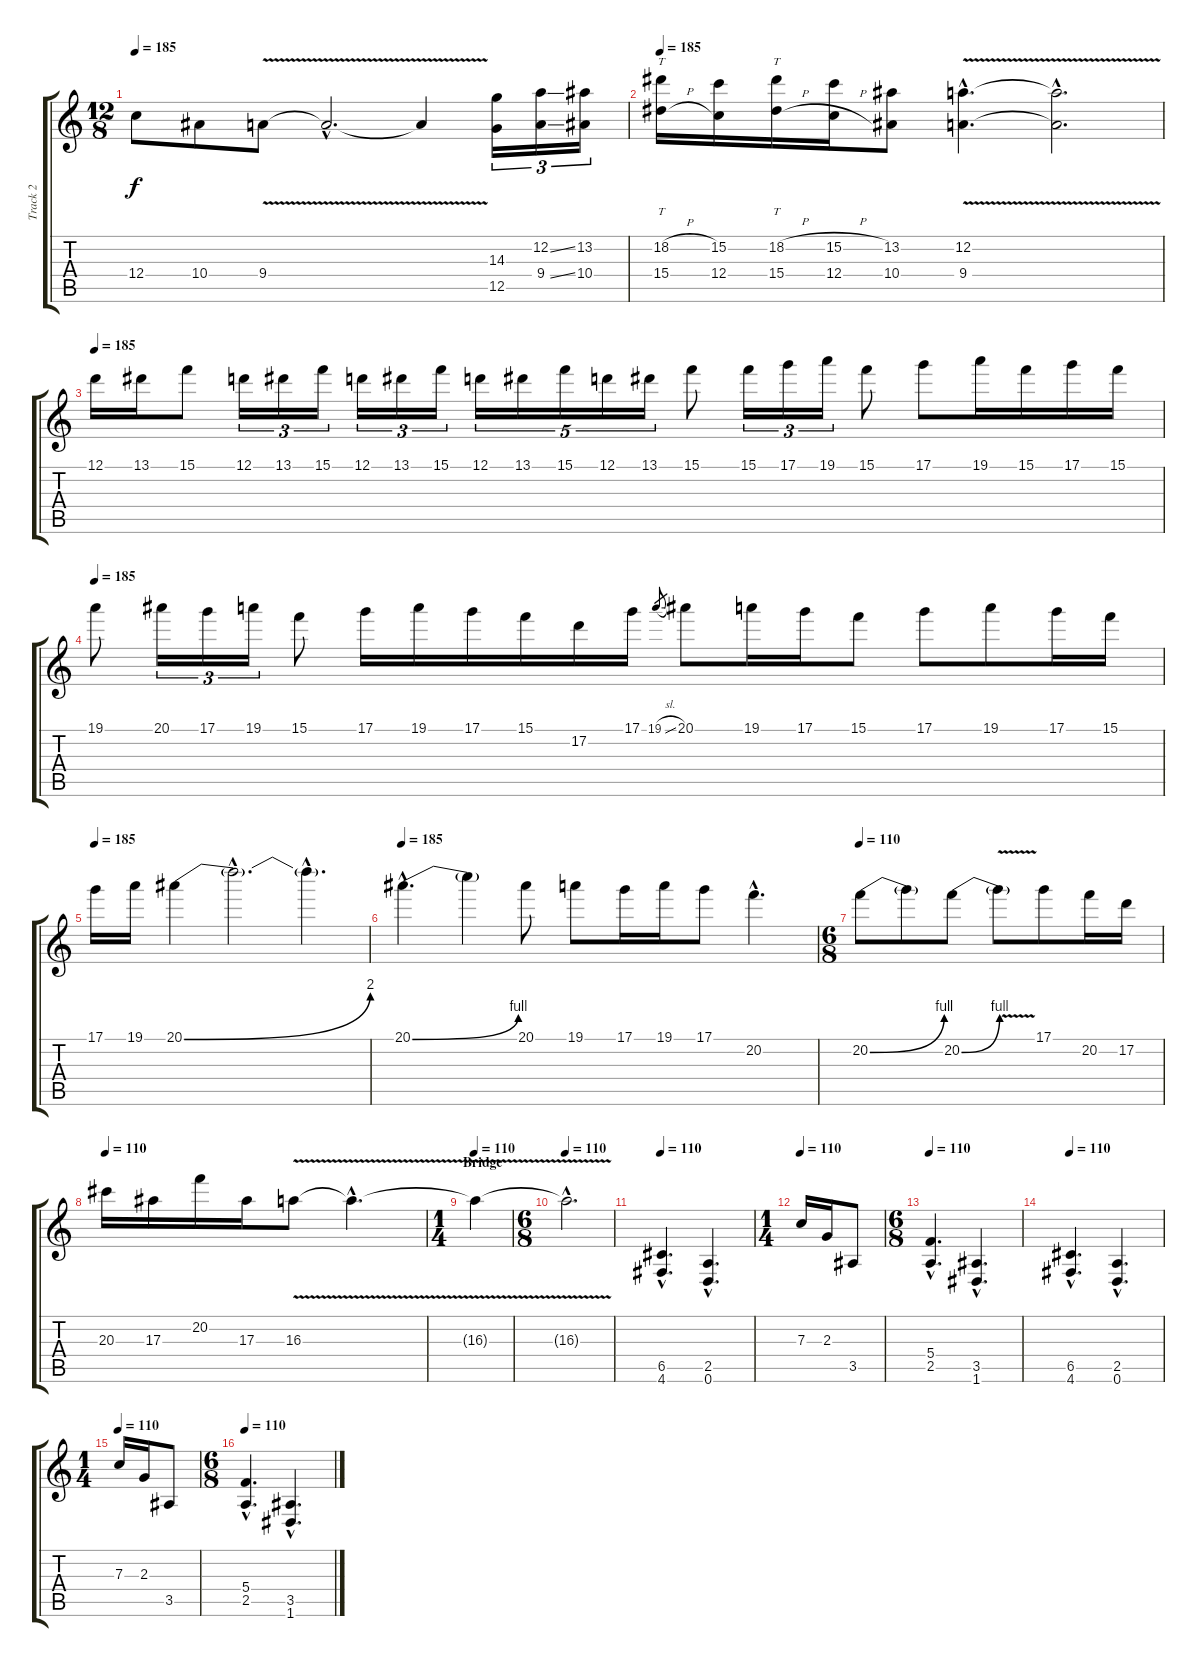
\track ("Track 2" "Track 2") {instrument distortionguitar}
\staff {score tabs}
\tuning (D4 A3 F3 C3 G2 D2) {hide}
\ts (12 8)
\tempo 185
\clef g2
\ks c
12.4.8{dy f} 10.4.8 9.4{v}.8 9.4{v hac t}.2{d} 9.4{v t}.4 (14.3 12.5).16{tu (3 2)} (12.2{ss} 9.4{ss}).16{tu (3 2)} (13.2 10.4).16{tu (3 2)} |
\tempo 185
(18.2{h} 15.4{h}).16{tt} (15.2 12.4).16 (18.2{h} 15.4{h}).16{tt} (15.2{h} 12.4{h}).16 (13.2 10.4).8 (12.2{v hac} 9.4{v hac}).4{d} (12.2{v hac t} 9.4{v hac t}).2{d} |
\tempo 185
12.1.16 13.1.16 15.1.8 12.1.16{tu (3 2)} 13.1.16{tu (3 2)} 15.1.16{tu (3 2)} 12.1.16{tu (3 2)} 13.1.16{tu (3 2)} 15.1.16{tu (3 2)} 12.1.16{tu (5 4)} 13.1.16{tu (5 4)} 15.1.16{tu (5 4)} 12.1.16{tu (5 4)} 13.1.16{tu (5 4)} 15.1.8 15.1.16{tu (3 2)} 17.1.16{tu (3 2)} 19.1.16{tu (3 2)} 15.1.8 17.1.8 19.1.16 15.1.16 17.1.16 15.1.16 |
\tempo 185
19.1.8 20.1.16{tu (3 2)} 17.1.16{tu (3 2)} 19.1.16{tu (3 2)} 15.1.8 17.1.16 19.1.16 17.1.16 15.1.16 17.2.16 17.1.16 19.1{sl}.8{gr} 20.1.8 19.1.16 17.1.16 15.1.8 17.1.8 19.1.8 17.1.16 15.1.16 |
\tempo 185
17.1.16 19.1.16 20.1{be (bend 0 0 60 8)}.4 20.1{hac t}.2{d} 20.1{hac t}.4{d} |
\tempo 185
20.1{be (bend 0 0 60 4) hac}.4{d} 20.1{t}.4 20.1.8 19.1.8 17.1.16 19.1.16 17.1.8 20.2{hac}.4{d} |
\ts (6 8)
\tempo 110
20.2{be (bend 0 0 60 4)}.8 20.2{t}.8 20.2{be (bend 0 0 60 4)}.8 20.2{v t}.8 17.1.8 20.2.16 17.2.16 |
\tempo 110
20.3.16 17.3.16 20.2.16 17.3.16 16.3{v}.8 16.3{v hac t}.4{d} |
\ts (1 4)
\section ("" "Bridge")
\tempo 110
16.3{v t}.4 |
\ts (6 8)
\tempo 110
16.3{v hac t}.2{d} |
\tempo 110
(6.5{hac} 4.6{hac}).4{d} (2.5{hac} 0.6{hac}).4{d} |
\ts (1 4)
\tempo 110
7.3.16 2.3.16 3.5.8 |
\ts (6 8)
\tempo 110
(5.4{hac} 2.5{hac}).4{d} (3.5{hac} 1.6{hac}).4{d} |
\tempo 110
(6.5{hac} 4.6{hac}).4{d} (2.5{hac} 0.6{hac}).4{d} |
\ts (1 4)
\tempo 110
7.3.16 2.3.16 3.5.8 |
\ts (6 8)
\tempo 110
(5.4{hac} 2.5{hac}).4{d} (3.5{hac} 1.6{hac}).4{d}
